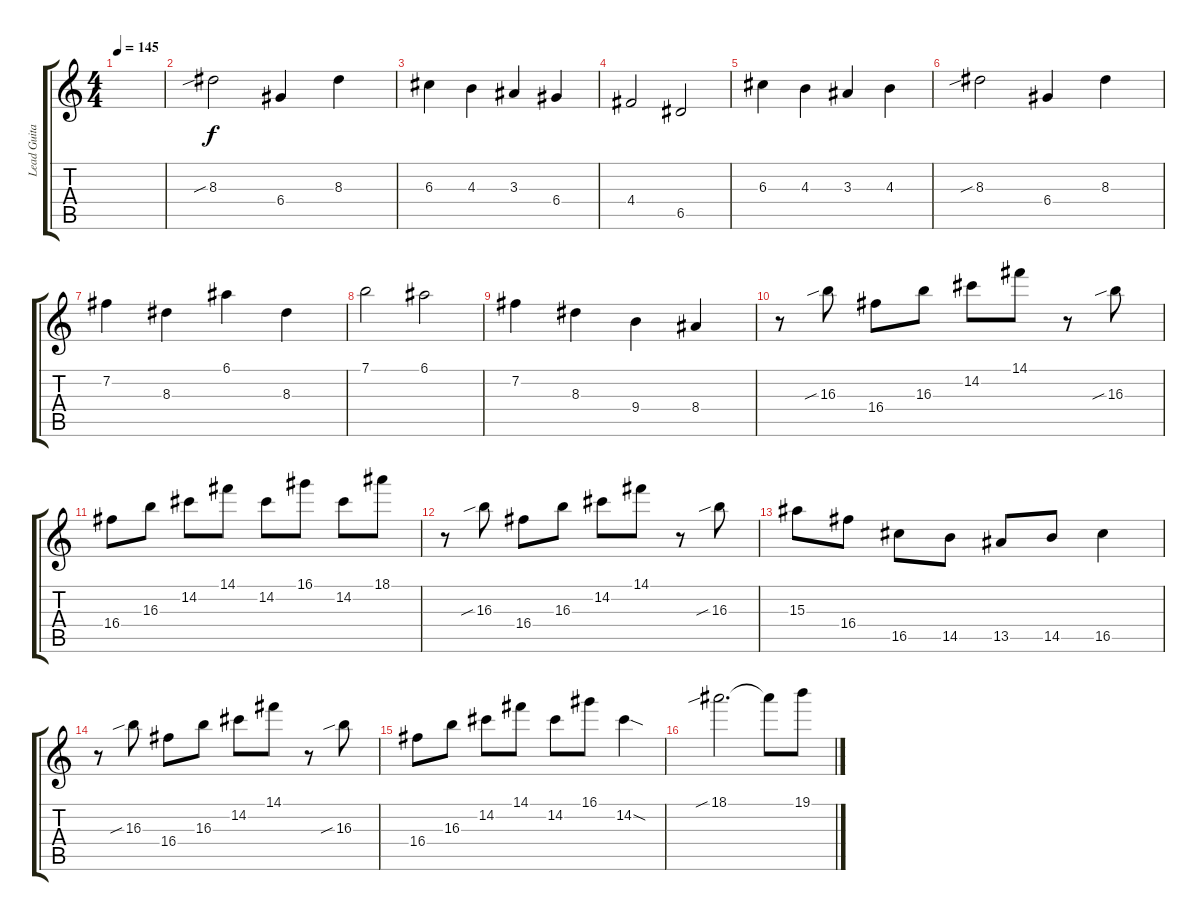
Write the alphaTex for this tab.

\track ("Lead Guitar" "Lead Guita") {instrument distortionguitar}
\staff {score tabs}
\tuning (E4 B3 G3 D3 A2 E2) {hide}
\ts (4 4)
\tempo 145
\clef g2
\ks c
|
8.3{sib}.2 6.4.4 8.3.4 |
6.3.4 4.3.4 3.3.4 6.4.4 |
4.4.2 6.5.2 |
6.3.4 4.3.4 3.3.4 4.3.4 |
8.3{sib}.2 6.4.4 8.3.4 |
7.2.4 8.3.4 6.1.4 8.3.4 |
7.1.2 6.1.2 |
7.2.4 8.3.4 9.4.4 8.4.4 |
r.8 16.3{sib}.8 16.4.8 16.3.8 14.2.8 14.1.8 r.8 16.3{sib}.8 |
16.4.8 16.3.8 14.2.8 14.1.8 14.2.8 16.1.8 14.2.8 18.1.8 |
r.8 16.3{sib}.8 16.4.8 16.3.8 14.2.8 14.1.8 r.8 16.3{sib}.8 |
15.3.8 16.4.8 16.5.8 14.5.8 13.5.8 14.5.8 16.5.4 |
r.8 16.3{sib}.8 16.4.8 16.3.8 14.2.8 14.1.8 r.8 16.3{sib}.8 |
16.4.8 16.3.8 14.2.8 14.1.8 14.2.8 16.1.8 14.2{sod}.4 |
18.1{sib}.2{d} 18.1{t}.8 19.1.8
